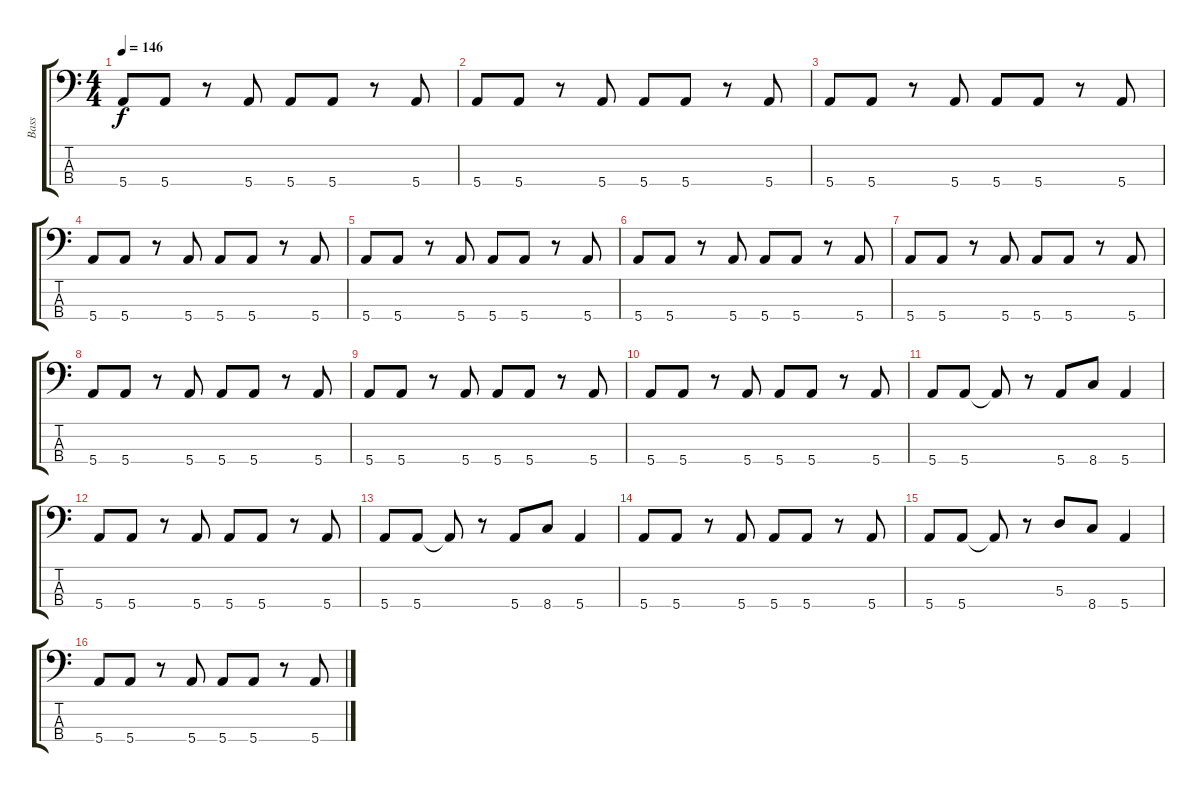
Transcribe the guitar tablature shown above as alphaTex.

\track ("Bass" "Bass") {instrument electricbassfinger}
\staff {score tabs}
\tuning (G2 D2 A1 E1) {hide}
\ts (4 4)
\tempo 146
\clef f4
\ks c
5.4.8{dy f} 5.4.8 r.8 5.4.8 5.4.8 5.4.8 r.8 5.4.8 |
5.4.8 5.4.8 r.8 5.4.8 5.4.8 5.4.8 r.8 5.4.8 |
5.4.8 5.4.8 r.8 5.4.8 5.4.8 5.4.8 r.8 5.4.8 |
5.4.8 5.4.8 r.8 5.4.8 5.4.8 5.4.8 r.8 5.4.8 |
5.4.8 5.4.8 r.8 5.4.8 5.4.8 5.4.8 r.8 5.4.8 |
5.4.8 5.4.8 r.8 5.4.8 5.4.8 5.4.8 r.8 5.4.8 |
5.4.8 5.4.8 r.8 5.4.8 5.4.8 5.4.8 r.8 5.4.8 |
5.4.8 5.4.8 r.8 5.4.8 5.4.8 5.4.8 r.8 5.4.8 |
5.4.8 5.4.8 r.8 5.4.8 5.4.8 5.4.8 r.8 5.4.8 |
5.4.8 5.4.8 r.8 5.4.8 5.4.8 5.4.8 r.8 5.4.8 |
5.4.8 5.4.8 5.4{t}.8 r.8 5.4.8 8.4.8 5.4.4 |
5.4.8 5.4.8 r.8 5.4.8 5.4.8 5.4.8 r.8 5.4.8 |
5.4.8 5.4.8 5.4{t}.8 r.8 5.4.8 8.4.8 5.4.4 |
5.4.8 5.4.8 r.8 5.4.8 5.4.8 5.4.8 r.8 5.4.8 |
5.4.8 5.4.8 5.4{t}.8 r.8 5.3.8 8.4.8 5.4.4 |
5.4.8 5.4.8 r.8 5.4.8 5.4.8 5.4.8 r.8 5.4.8
